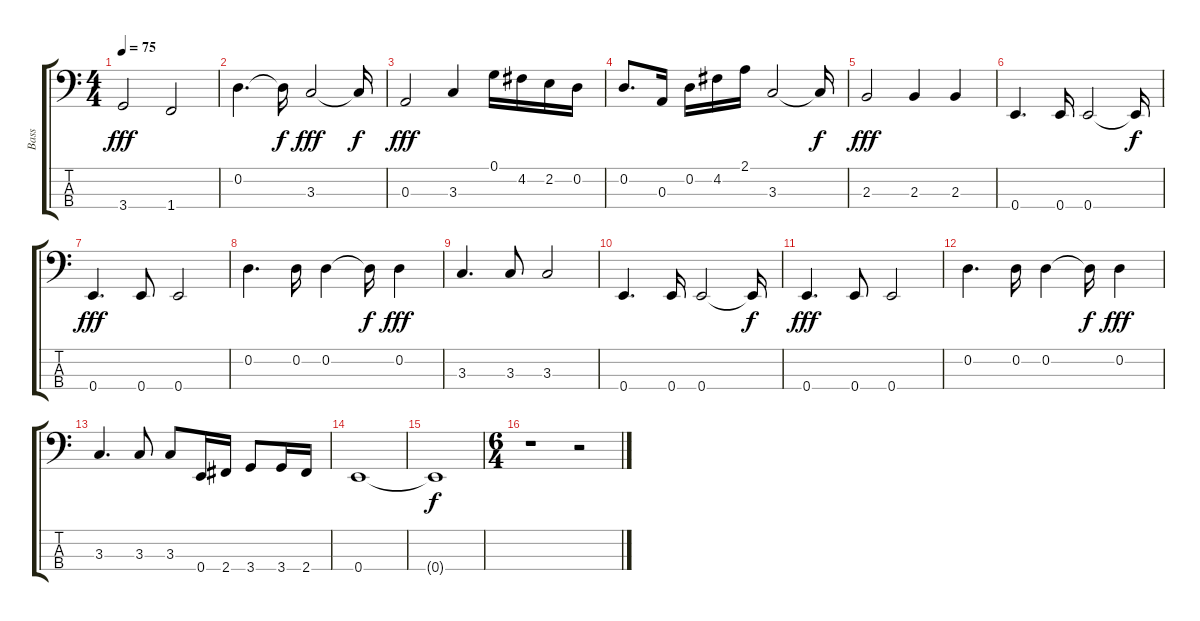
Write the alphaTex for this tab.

\track ("Bass" "Bass") {instrument electricbasspick}
\staff {score tabs}
\tuning (G2 D2 A1 E1) {hide}
\ts (4 4)
\tempo 75
\clef f4
\ks c
3.4.2{dy fff} 1.4.2 |
0.2.4{d} 0.2{t}.16{dy f} 3.3.2{dy fff} 3.3{t}.16{dy f} |
0.3.2{dy fff} 3.3.4 0.1.16 4.2.16 2.2.16 0.2.16 |
0.2.8{d} 0.3.16 0.2.16 4.2.16 2.1.16 3.3.2 3.3{t}.16{dy f} |
2.3.2{dy fff} 2.3.4 2.3.4 |
0.4.4{d} 0.4.16 0.4.2 0.4{t}.16{dy f} |
0.4.4{d dy fff} 0.4.8 0.4.2 |
0.2.4{d} 0.2.16 0.2.4 0.2{t}.16{dy f} 0.2.4{dy fff} |
3.3.4{d} 3.3.8 3.3.2 |
0.4.4{d} 0.4.16 0.4.2 0.4{t}.16{dy f} |
0.4.4{d dy fff} 0.4.8 0.4.2 |
0.2.4{d} 0.2.16 0.2.4 0.2{t}.16{dy f} 0.2.4{dy fff} |
3.3.4{d} 3.3.8 3.3.8 0.4.16 2.4.16 3.4.8 3.4.16 2.4.16 |
0.4.1 |
0.4{t}.1{dy f} |
\ts (6 4)
r.1 r.2
